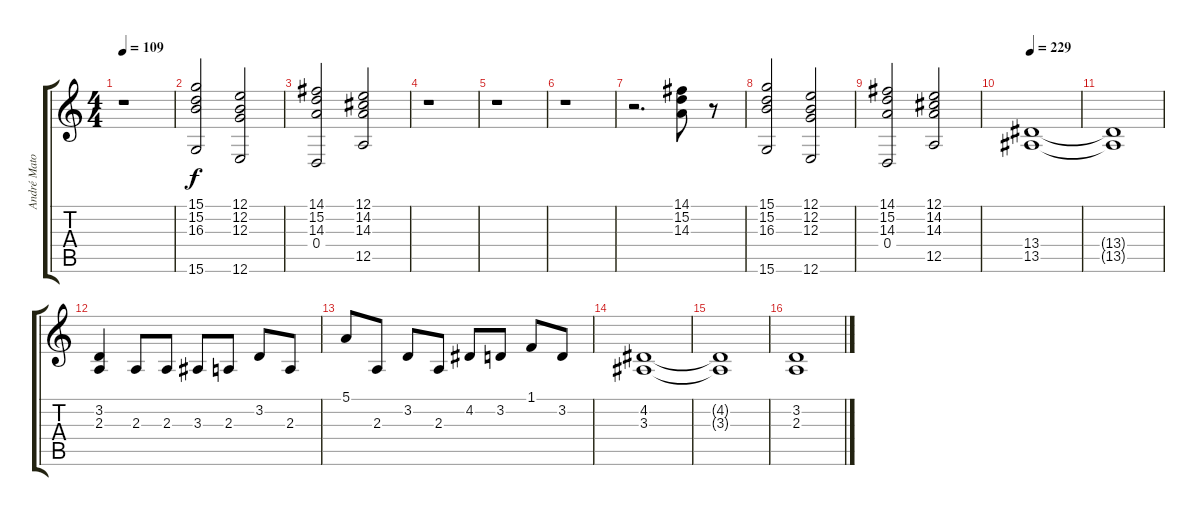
\track ("André Matos (tecl)" "André Mato") {instrument stringensemble1}
\staff {score tabs}
\tuning (E4 B3 G3 D3 A2 E2) {hide}
\ts (4 4)
\tempo 109
\clef g2
\ks c
r.1{dy f} |
(15.1 15.2 16.3 15.6).2 (12.1 12.2 12.3 12.6).2 |
(14.1 15.2 14.3 0.4).2 (12.1 14.2 14.3 12.5).2 |
r.1 |
r.1 |
r.1 |
r.2{d} (14.1 15.2 14.3).8 r.8 |
(15.1 15.2 16.3 15.6).2 (12.1 12.2 12.3 12.6).2 |
(14.1 15.2 14.3 0.4).2 (12.1 14.2 14.3 12.5).2 |
\tempo 229
(13.4 13.5).1 |
(13.4{t} 13.5{t}).1 |
(3.2 2.3).4 2.3.8 2.3.8 3.3.8 2.3.8 3.2.8 2.3.8 |
5.1.8 2.3.8 3.2.8 2.3.8 4.2.8 3.2.8 1.1.8 3.2.8 |
(4.2 3.3).1 |
(4.2{t} 3.3{t}).1 |
(3.2 2.3).1
